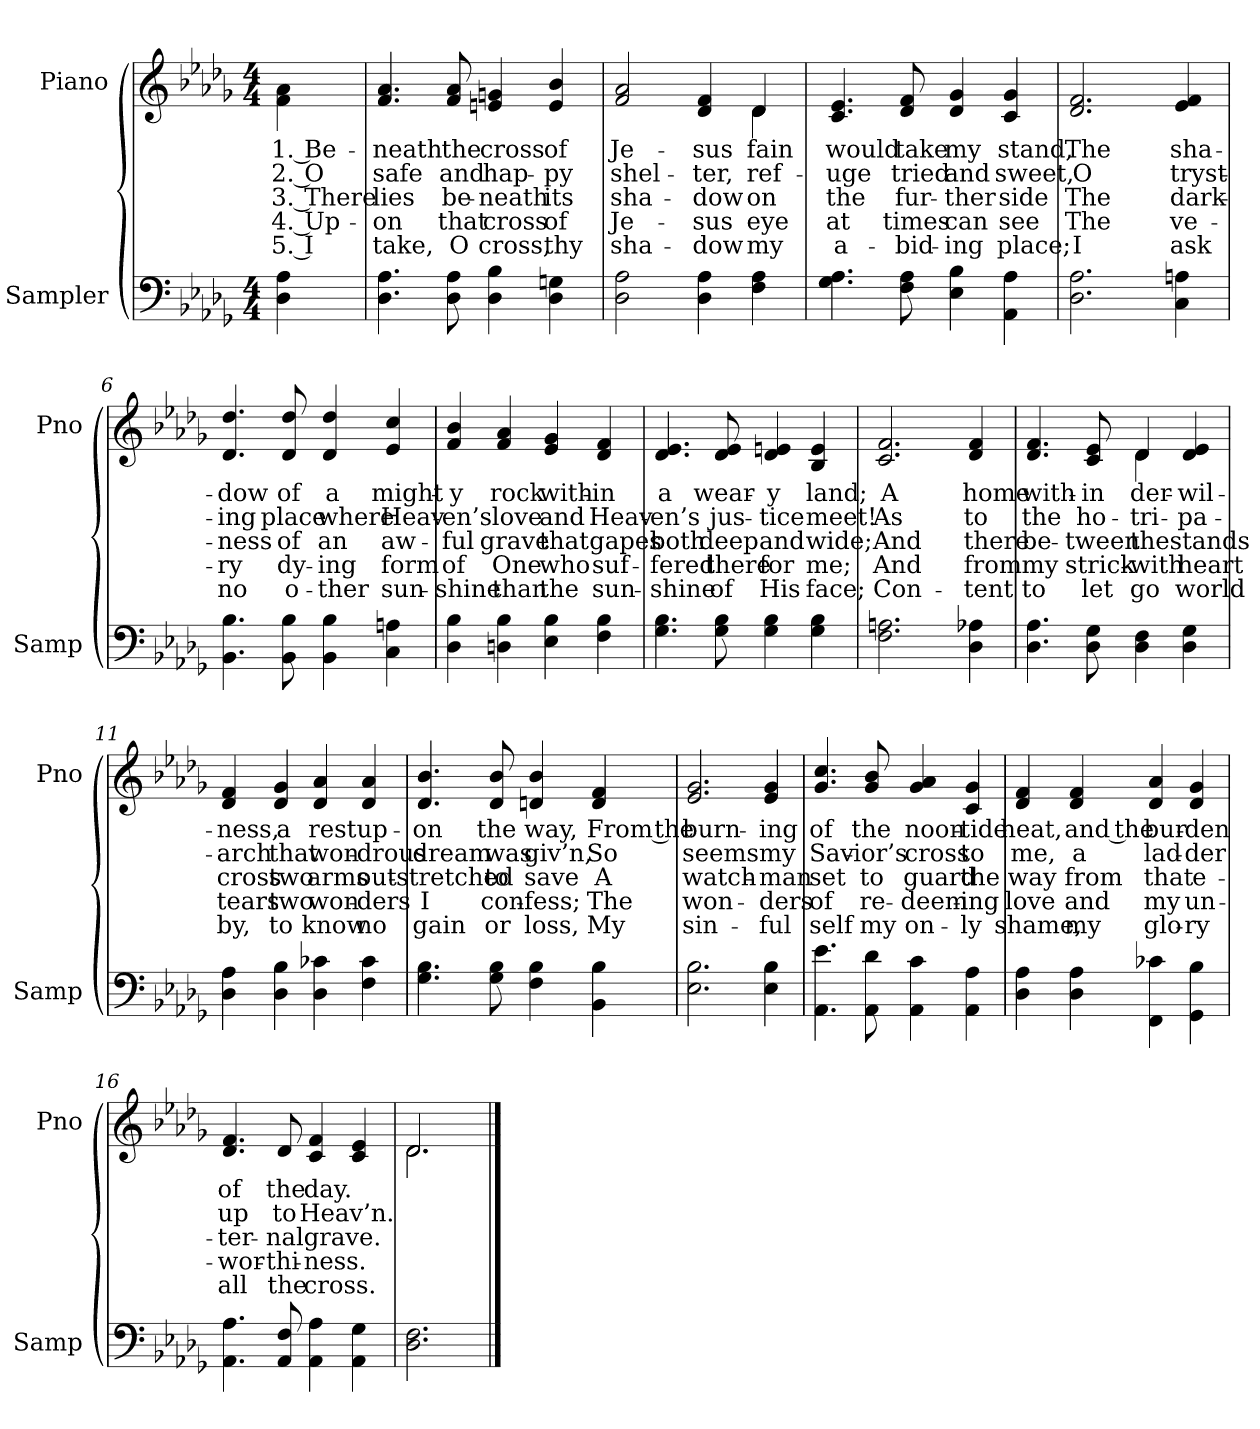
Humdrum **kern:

**kern	**kern	**text	**text	**text	**text	**text
*part2	*part1	*part1	*part1	*part1	*part1	*part1
*staff2	*staff1	*staff1	*staff1	*staff1	*staff1	*staff1
*I"Sampler	*I"Piano	*	*	*	*	*
*I'Samp	*I'Pno	*	*	*	*	*
*clefF4	*clefG2	*	*	*	*	*
*k[b-e-a-d-g-]	*k[b-e-a-d-g-]	*	*	*	*	*
*D-:	*D-:	*	*	*	*	*
*M4/4	*M4/4	*	*	*	*	*
=1	=1	=1	=1	=1	=1	=1
4D-\ 4A-\	4f\ 4a-\	1. Be-	2. O	3. There	4. Up-	5. I
=2	=2	=2	=2	=2	=2	=2
4.D-\ 4.A-\	4.f/ 4.a-/	-neath	safe	lies	-on	take,
8D-\ 8A-\	8f/ 8a-/	the	and	be-	that	O
4D-\ 4B-\	4en/ 4gn/	cross	hap-	-neath	cross	cross,
4D-\ 4Gn\	4e/ 4b-/	of	-py	its	of	thy
=3	=3	=3	=3	=3	=3	=3
*	*^	*	*	*	*	*
2D-\ 2A-\	2f/ 2a-/	2.ryy	Je-	shel-	sha-	Je-	sha-
4D-\ 4A-\	4d-/ 4f/	.	-sus	-ter,	-dow	-sus	-dow
4F\ 4A-\	4d-/	4d-	fain	ref-	on	eye	my
*	*v	*v	*	*	*	*	*
=4	=4	=4	=4	=4	=4	=4
4.G-\ 4.A-\	4.c/ 4.e-/	would	-uge	the	at	a-
8F\ 8A-\	8d-/ 8f/	take	tried	fur-	times	-bid-
4E-\ 4B-\	4d-/ 4g-/	my	and	-ther	can	-ing
4AA-\ 4A-\	4c/ 4g-/	stand,	sweet,	side	see	place;
=5	=5	=5	=5	=5	=5	=5
2.D-\ 2.A-\	2.d-/ 2.f/	The	O	The	The	I
4C\ 4An\	4e-/ 4f/	sha-	tryst-	dark-	ve-	ask
=6	=6	=6	=6	=6	=6	=6
4.BB-\ 4.B-\	4.d-/ 4.dd-/	-dow	-ing	-ness	-ry	no
8BB-\ 8B-\	8d-/ 8dd-/	of	place	of	dy-	o-
4BB-\ 4B-\	4d-/ 4dd-/	a	where	an	-ing	-ther
4C\ 4An\	4e-/ 4cc/	might-	Heav-	aw-	form	sun-
=7	=7	=7	=7	=7	=7	=7
4D-\ 4B-\	4f/ 4b-/	-y	-en’s	-ful	of	-shine
4Dn\ 4B-\	4f/ 4a-/	rock	love	grave	One	than
4E-\ 4B-\	4e-/ 4g-/	with-	and	that	who	the
4F\ 4B-\	4d-/ 4f/	-in	Heav-	gapes	suf-	sun-
=8	=8	=8	=8	=8	=8	=8
4.G-\ 4.B-\	4.d-/ 4.e-/	a	-en’s	both	-fered	-shine
8G-\ 8B-\	8d-/ 8e-/	wear-	jus-	deep	there	of
4G-\ 4B-\	4d-/ 4en/	-y	-tice	and	for	His
4G-\ 4B-\	4B-/ 4e/	land;	meet!	wide;	me;	face;
=9	=9	=9	=9	=9	=9	=9
2.F\ 2.An\	2.c/ 2.f/	A	As	And	And	Con-
4D-\ 4A-X\	4d-/ 4f/	home	to	there	from	-tent
=10	=10	=10	=10	=10	=10	=10
*	*^	*	*	*	*	*
4.D-\ 4.A-\	4.d-/ 4.f/	2ryy	with-	the	be-	my	to
8D-\ 8G-\	8c/ 8e-/	.	-in	ho-	-tween	strick-	let
4D-\ 4F\	4d-/	4d-	-der-	-tri-	the	with	go
4D-\ 4G-\	4d-/ 4e-/	4ryy	wil-	pa-	stands	heart	world
*	*v	*v	*	*	*	*	*
=11	=11	=11	=11	=11	=11	=11
4D-\ 4A-\	4d-/ 4f/	-ness,	-arch	cross	tears	by,
4D-\ 4B-\	4d-/ 4g-/	a	that	two	two	to
4D-\ 4c-X\	4d-/ 4a-/	rest	won-	arms	won-	know
4F\ 4c-\	4d-/ 4a-/	up-	-drous	out-	-ders	no
=12	=12	=12	=12	=12	=12	=12
4.G-\ 4.B-\	4.d-/ 4.b-/	-on	dream	-stretched	I	gain
8G-\ 8B-\	8d-/ 8b-/	the	was	to	con-	or
4F\ 4B-\	4dn/ 4b-/	way,	giv’n,	save	-fess;	loss,
4BB-\ 4B-\	4d/ 4f/	From the	So	A	The	My
=13	=13	=13	=13	=13	=13	=13
2.E-\ 2.B-\	2.e-/ 2.g-/	burn-	seems	watch-	won-	sin-
4E-\ 4B-\	4e-/ 4g-/	-ing	my	-man	-ders	-ful
=14	=14	=14	=14	=14	=14	=14
4.AA-\ 4.e-\	4.g-/ 4.cc/	of	Sav-	set	of	self
8AA-\ 8d-\	8g-/ 8b-/	the	-ior’s	to	re-	my
4AA-\ 4c\	4g-/ 4a-/	noon-	cross	guard	-deem-	on-
4AA-\ 4A-\	4c/ 4g-/	-tide	to	the	-ing	-ly
=15	=15	=15	=15	=15	=15	=15
4D-\ 4A-\	4d-/ 4f/	heat,	me,	way	love	shame,
4D-\ 4A-\	4d-/ 4f/	and the	a	from	and	my
4FF\ 4c-X\	4d-/ 4a-/	bur-	lad-	that	my	glo-
4GG-\ 4B-\	4d-/ 4g-/	-den	-der	e-	un-	-ry
=16	=16	=16	=16	=16	=16	=16
4.AA-\ 4.A-\	4.d-/ 4.f/	of	up	-ter-	-wor-	all
8AA-/ 8F/	8d-/	the	to	-nal	-thi-	the
4AA-\ 4A-\	4c/ 4f/	day.	Heav’n.	grave.	-ness.	cross.
4AA-\ 4G-\	4c/ 4e-/	.	.	.	.	.
=17	=17	=17	=17	=17	=17	=17
*	*^	*	*	*	*	*
2.D-\ 2.F\	2.d-/	2.d-	.	.	.	.	.
*	*v	*v	*	*	*	*	*
==	==	==	==	==	==	==
*-	*-	*-	*-	*-	*-	*-
